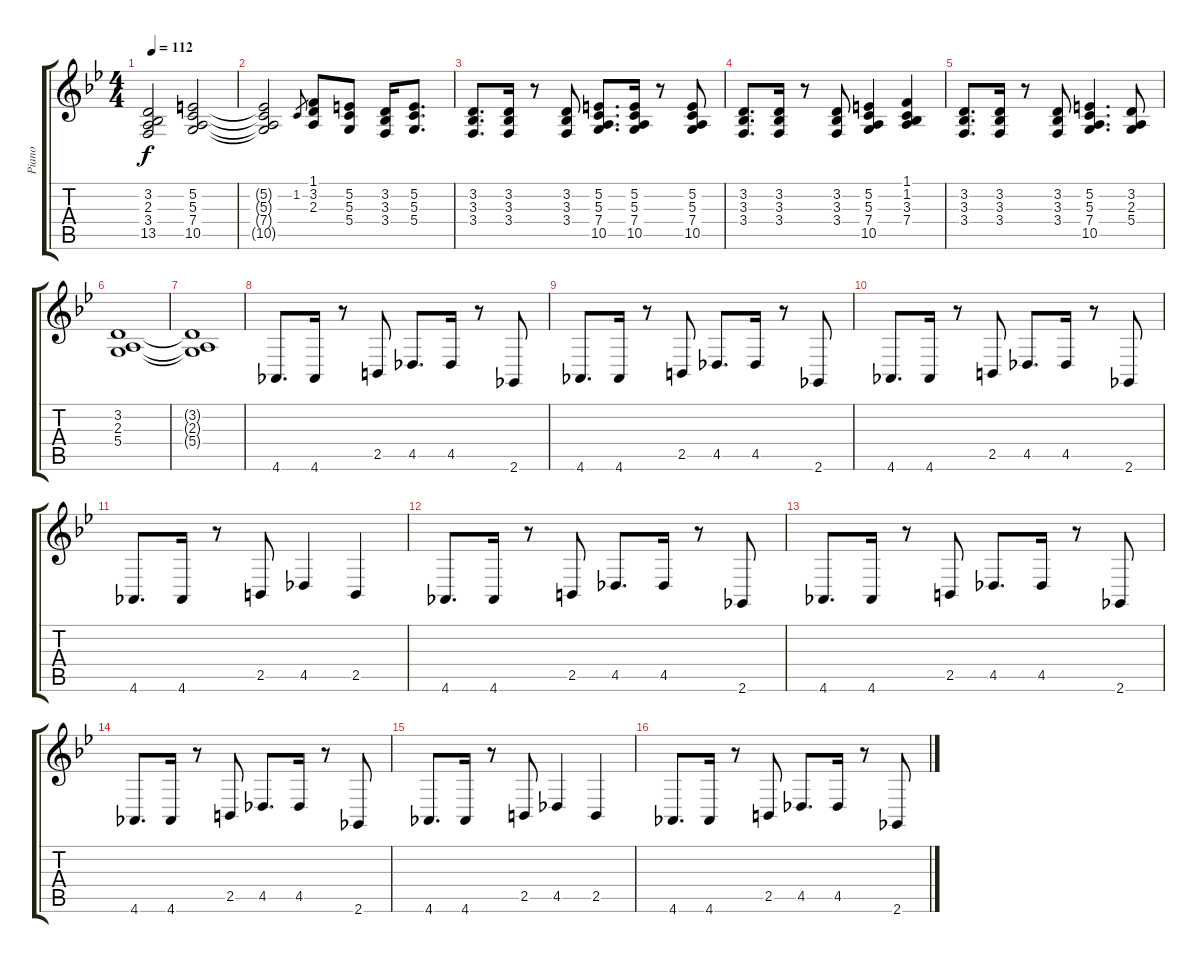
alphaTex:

\track ("Piano" "Piano") {instrument brightacousticpiano}
\staff {score tabs}
\tuning (E4 B3 G3 D3 A2 E2) {hide}
\ts (4 4)
\tempo 112
\clef g2
\ks bb
(3.2 2.3 3.4 13.5).2{dy f} (5.2 5.3 7.4 10.5).2 |
(5.2{t} 5.3{t} 7.4{t} 10.5{t}).2 1.2.8{gr} (1.1 3.2 2.3).8 (5.2 5.3 5.4).8 (3.2 3.3 3.4).16 (5.2 5.3 5.4).8{d} |
(3.2 3.3 3.4).8{d} (3.2 3.3 3.4).16 r.8 (3.2 3.3 3.4).8 (5.2 5.3 7.4 10.5).8{d} (5.2 5.3 7.4 10.5).16 r.8 (5.2 5.3 7.4 10.5).8 |
(3.2 3.3 3.4).8{d} (3.2 3.3 3.4).16 r.8 (3.2 3.3 3.4).8 (5.2 5.3 7.4 10.5).4 (1.1 1.2 3.3 7.4).4 |
(3.2 3.3 3.4).8{d} (3.2 3.3 3.4).16 r.8 (3.2 3.3 3.4).8 (5.2 5.3 7.4 10.5).4{d} (3.2 2.3 5.4).8 |
(3.2 2.3 5.4).1 |
(3.2{t} 2.3{t} 5.4{t}).1 |
4.6.8{d} 4.6.16 r.8 2.5.8 4.5.8{d} 4.5.16 r.8 2.6.8 |
4.6.8{d} 4.6.16 r.8 2.5.8 4.5.8{d} 4.5.16 r.8 2.6.8 |
4.6.8{d} 4.6.16 r.8 2.5.8 4.5.8{d} 4.5.16 r.8 2.6.8 |
4.6.8{d} 4.6.16 r.8 2.5.8 4.5.4 2.5.4 |
4.6.8{d} 4.6.16 r.8 2.5.8 4.5.8{d} 4.5.16 r.8 2.6.8 |
4.6.8{d} 4.6.16 r.8 2.5.8 4.5.8{d} 4.5.16 r.8 2.6.8 |
4.6.8{d} 4.6.16 r.8 2.5.8 4.5.8{d} 4.5.16 r.8 2.6.8 |
4.6.8{d} 4.6.16 r.8 2.5.8 4.5.4 2.5.4 |
4.6.8{d} 4.6.16 r.8 2.5.8 4.5.8{d} 4.5.16 r.8 2.6.8
